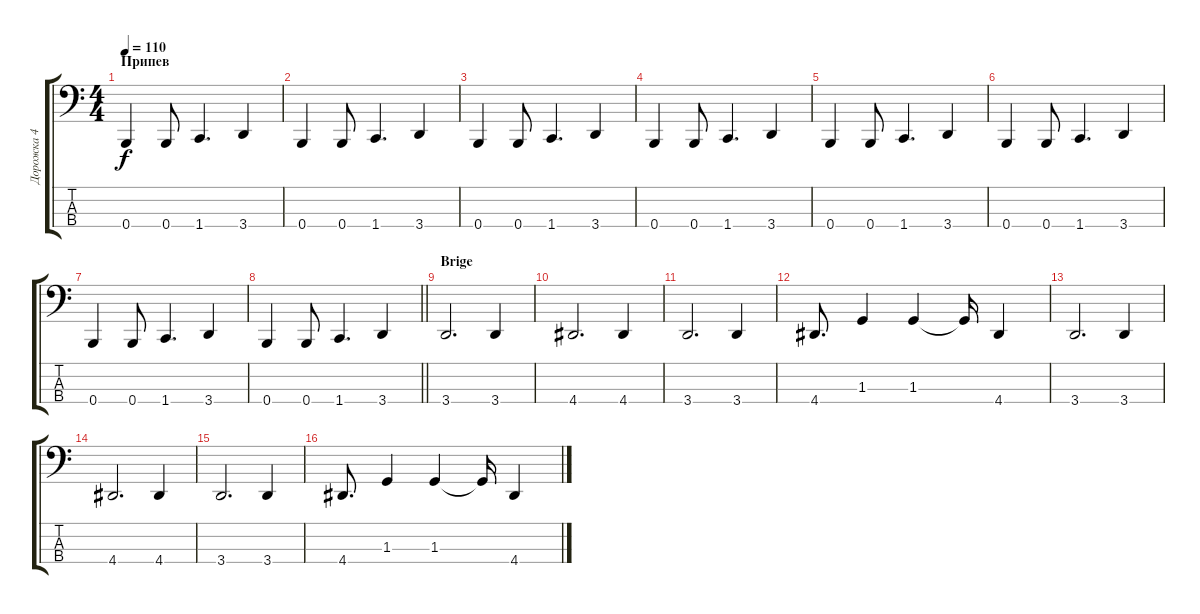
\track ("Дорожка 4" "Дорожка 4") {instrument electricbassfinger}
\staff {score tabs}
\tuning (E2 B1 Gb1 B0) {hide}
\ts (4 4)
\section ("" "Припев")
\tempo 110
\clef f4
\ks c
0.4.4{dy f} 0.4.8 1.4.4{d} 3.4.4 |
0.4.4 0.4.8 1.4.4{d} 3.4.4 |
0.4.4 0.4.8 1.4.4{d} 3.4.4 |
0.4.4 0.4.8 1.4.4{d} 3.4.4 |
0.4.4 0.4.8 1.4.4{d} 3.4.4 |
0.4.4 0.4.8 1.4.4{d} 3.4.4 |
0.4.4 0.4.8 1.4.4{d} 3.4.4 |
\barLineRight lightlight
0.4.4 0.4.8 1.4.4{d} 3.4.4 |
\section ("" "Brige")
3.4.2{d} 3.4.4 |
4.4.2{d} 4.4.4 |
3.4.2{d} 3.4.4 |
4.4.8{d} 1.3.4 1.3.4 1.3{t}.16 4.4.4 |
3.4.2{d} 3.4.4 |
4.4.2{d} 4.4.4 |
3.4.2{d} 3.4.4 |
4.4.8{d} 1.3.4 1.3.4 1.3{t}.16 4.4.4
